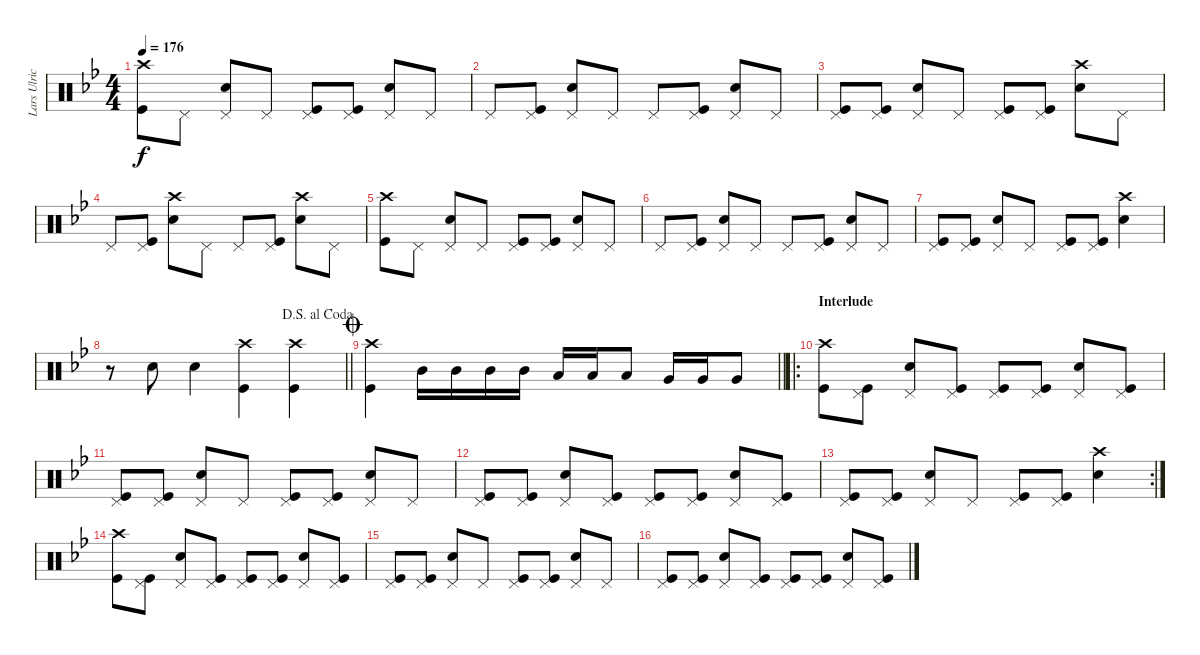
\track ("Lars Ulrich" "Lars Ulric") {instrument percussion}
\staff {score}
\articulation defaults
\ts (4 4)
\tempo 176
\clef neutral
\ks bb
("Crash high (hit)" "Kick (hit)").8{dy f} "Pedal Hi-Hat (hit)".8 ("Pedal Hi-Hat (hit)" "Snare (hit) 2").8 "Pedal Hi-Hat (hit)".8 ("Pedal Hi-Hat (hit)" "Kick (hit)").8 ("Pedal Hi-Hat (hit)" "Kick (hit)").8 ("Pedal Hi-Hat (hit)" "Snare (hit) 2").8 "Pedal Hi-Hat (hit)".8 |
"Pedal Hi-Hat (hit)".8 ("Pedal Hi-Hat (hit)" "Kick (hit)").8 ("Pedal Hi-Hat (hit)" "Snare (hit) 2").8 "Pedal Hi-Hat (hit)".8 "Pedal Hi-Hat (hit)".8 ("Pedal Hi-Hat (hit)" "Kick (hit)").8 ("Pedal Hi-Hat (hit)" "Snare (hit) 2").8 "Pedal Hi-Hat (hit)".8 |
("Pedal Hi-Hat (hit)" "Kick (hit)").8 ("Pedal Hi-Hat (hit)" "Kick (hit)").8 ("Pedal Hi-Hat (hit)" "Snare (hit) 2").8 "Pedal Hi-Hat (hit)".8 ("Pedal Hi-Hat (hit)" "Kick (hit)").8 ("Pedal Hi-Hat (hit)" "Kick (hit)").8 ("Crash high (hit)" "Snare (hit) 2").8 "Pedal Hi-Hat (hit)".8 |
"Pedal Hi-Hat (hit)".8 ("Pedal Hi-Hat (hit)" "Kick (hit)").8 ("Crash high (hit)" "Snare (hit) 2").8 "Pedal Hi-Hat (hit)".8 "Pedal Hi-Hat (hit)".8 ("Pedal Hi-Hat (hit)" "Kick (hit)").8 ("Crash high (hit)" "Snare (hit) 2").8 "Pedal Hi-Hat (hit)".8 |
("Crash high (hit)" "Kick (hit)").8 "Pedal Hi-Hat (hit)".8 ("Pedal Hi-Hat (hit)" "Snare (hit) 2").8 "Pedal Hi-Hat (hit)".8 ("Pedal Hi-Hat (hit)" "Kick (hit)").8 ("Pedal Hi-Hat (hit)" "Kick (hit)").8 ("Pedal Hi-Hat (hit)" "Snare (hit) 2").8 "Pedal Hi-Hat (hit)".8 |
"Pedal Hi-Hat (hit)".8 ("Pedal Hi-Hat (hit)" "Kick (hit)").8 ("Pedal Hi-Hat (hit)" "Snare (hit) 2").8 "Pedal Hi-Hat (hit)".8 "Pedal Hi-Hat (hit)".8 ("Pedal Hi-Hat (hit)" "Kick (hit)").8 ("Pedal Hi-Hat (hit)" "Snare (hit) 2").8 "Pedal Hi-Hat (hit)".8 |
("Pedal Hi-Hat (hit)" "Kick (hit)").8 ("Pedal Hi-Hat (hit)" "Kick (hit)").8 ("Pedal Hi-Hat (hit)" "Snare (hit) 2").8 "Pedal Hi-Hat (hit)".8 ("Pedal Hi-Hat (hit)" "Kick (hit)").8 ("Pedal Hi-Hat (hit)" "Kick (hit)").8 ("Crash high (hit)" "Snare (hit) 2").4 |
\jump dalsegnoalcoda
\barLineRight lightlight
r.8 "Snare (hit) 2".8 "Snare (hit) 2".4 ("Crash high (hit)" "Kick (hit)").4 ("Crash high (hit)" "Kick (hit)").4 |
\jump coda
\barLineRight lightlight
("Crash high (hit)" "Kick (hit)").4 "Mid Tom (hit)".16 "Mid Tom (hit)".16 "Mid Tom (hit)".16 "Mid Tom (hit)".16 "Low Tom (hit)".16 "Low Tom (hit)".16 "Low Tom (hit)".8 "Very Low Tom (hit)".16 "Very Low Tom (hit)".16 "Very Low Tom (hit)".8 |
\ro
\section ("" "Interlude")
("Crash high (hit)" "Kick (hit)").8 ("Pedal Hi-Hat (hit)" "Kick (hit)").8 ("Pedal Hi-Hat (hit)" "Snare (hit) 2").8 ("Pedal Hi-Hat (hit)" "Kick (hit)").8 ("Pedal Hi-Hat (hit)" "Kick (hit)").8 ("Pedal Hi-Hat (hit)" "Kick (hit)").8 ("Pedal Hi-Hat (hit)" "Snare (hit) 2").8 ("Pedal Hi-Hat (hit)" "Kick (hit)").8 |
("Pedal Hi-Hat (hit)" "Kick (hit)").8 ("Pedal Hi-Hat (hit)" "Kick (hit)").8 ("Pedal Hi-Hat (hit)" "Snare (hit) 2").8 "Pedal Hi-Hat (hit)".8 ("Pedal Hi-Hat (hit)" "Kick (hit)").8 ("Pedal Hi-Hat (hit)" "Kick (hit)").8 ("Pedal Hi-Hat (hit)" "Snare (hit) 2").8 "Pedal Hi-Hat (hit)".8 |
("Pedal Hi-Hat (hit)" "Kick (hit)").8 ("Pedal Hi-Hat (hit)" "Kick (hit)").8 ("Pedal Hi-Hat (hit)" "Snare (hit) 2").8 ("Pedal Hi-Hat (hit)" "Kick (hit)").8 ("Pedal Hi-Hat (hit)" "Kick (hit)").8 ("Pedal Hi-Hat (hit)" "Kick (hit)").8 ("Pedal Hi-Hat (hit)" "Snare (hit) 2").8 ("Pedal Hi-Hat (hit)" "Kick (hit)").8 |
\rc 2
("Pedal Hi-Hat (hit)" "Kick (hit)").8 ("Pedal Hi-Hat (hit)" "Kick (hit)").8 ("Pedal Hi-Hat (hit)" "Snare (hit) 2").8 "Pedal Hi-Hat (hit)".8 ("Pedal Hi-Hat (hit)" "Kick (hit)").8 ("Pedal Hi-Hat (hit)" "Kick (hit)").8 ("Crash high (hit)" "Snare (hit) 2").4 |
("Crash high (hit)" "Kick (hit)").8 ("Pedal Hi-Hat (hit)" "Kick (hit)").8 ("Pedal Hi-Hat (hit)" "Snare (hit) 2").8 ("Pedal Hi-Hat (hit)" "Kick (hit)").8 ("Pedal Hi-Hat (hit)" "Kick (hit)").8 ("Pedal Hi-Hat (hit)" "Kick (hit)").8 ("Pedal Hi-Hat (hit)" "Snare (hit) 2").8 ("Pedal Hi-Hat (hit)" "Kick (hit)").8 |
("Pedal Hi-Hat (hit)" "Kick (hit)").8 ("Pedal Hi-Hat (hit)" "Kick (hit)").8 ("Pedal Hi-Hat (hit)" "Snare (hit) 2").8 "Pedal Hi-Hat (hit)".8 ("Pedal Hi-Hat (hit)" "Kick (hit)").8 ("Pedal Hi-Hat (hit)" "Kick (hit)").8 ("Pedal Hi-Hat (hit)" "Snare (hit) 2").8 "Pedal Hi-Hat (hit)".8 |
("Pedal Hi-Hat (hit)" "Kick (hit)").8 ("Pedal Hi-Hat (hit)" "Kick (hit)").8 ("Pedal Hi-Hat (hit)" "Snare (hit) 2").8 ("Pedal Hi-Hat (hit)" "Kick (hit)").8 ("Pedal Hi-Hat (hit)" "Kick (hit)").8 ("Pedal Hi-Hat (hit)" "Kick (hit)").8 ("Pedal Hi-Hat (hit)" "Snare (hit) 2").8 ("Pedal Hi-Hat (hit)" "Kick (hit)").8
